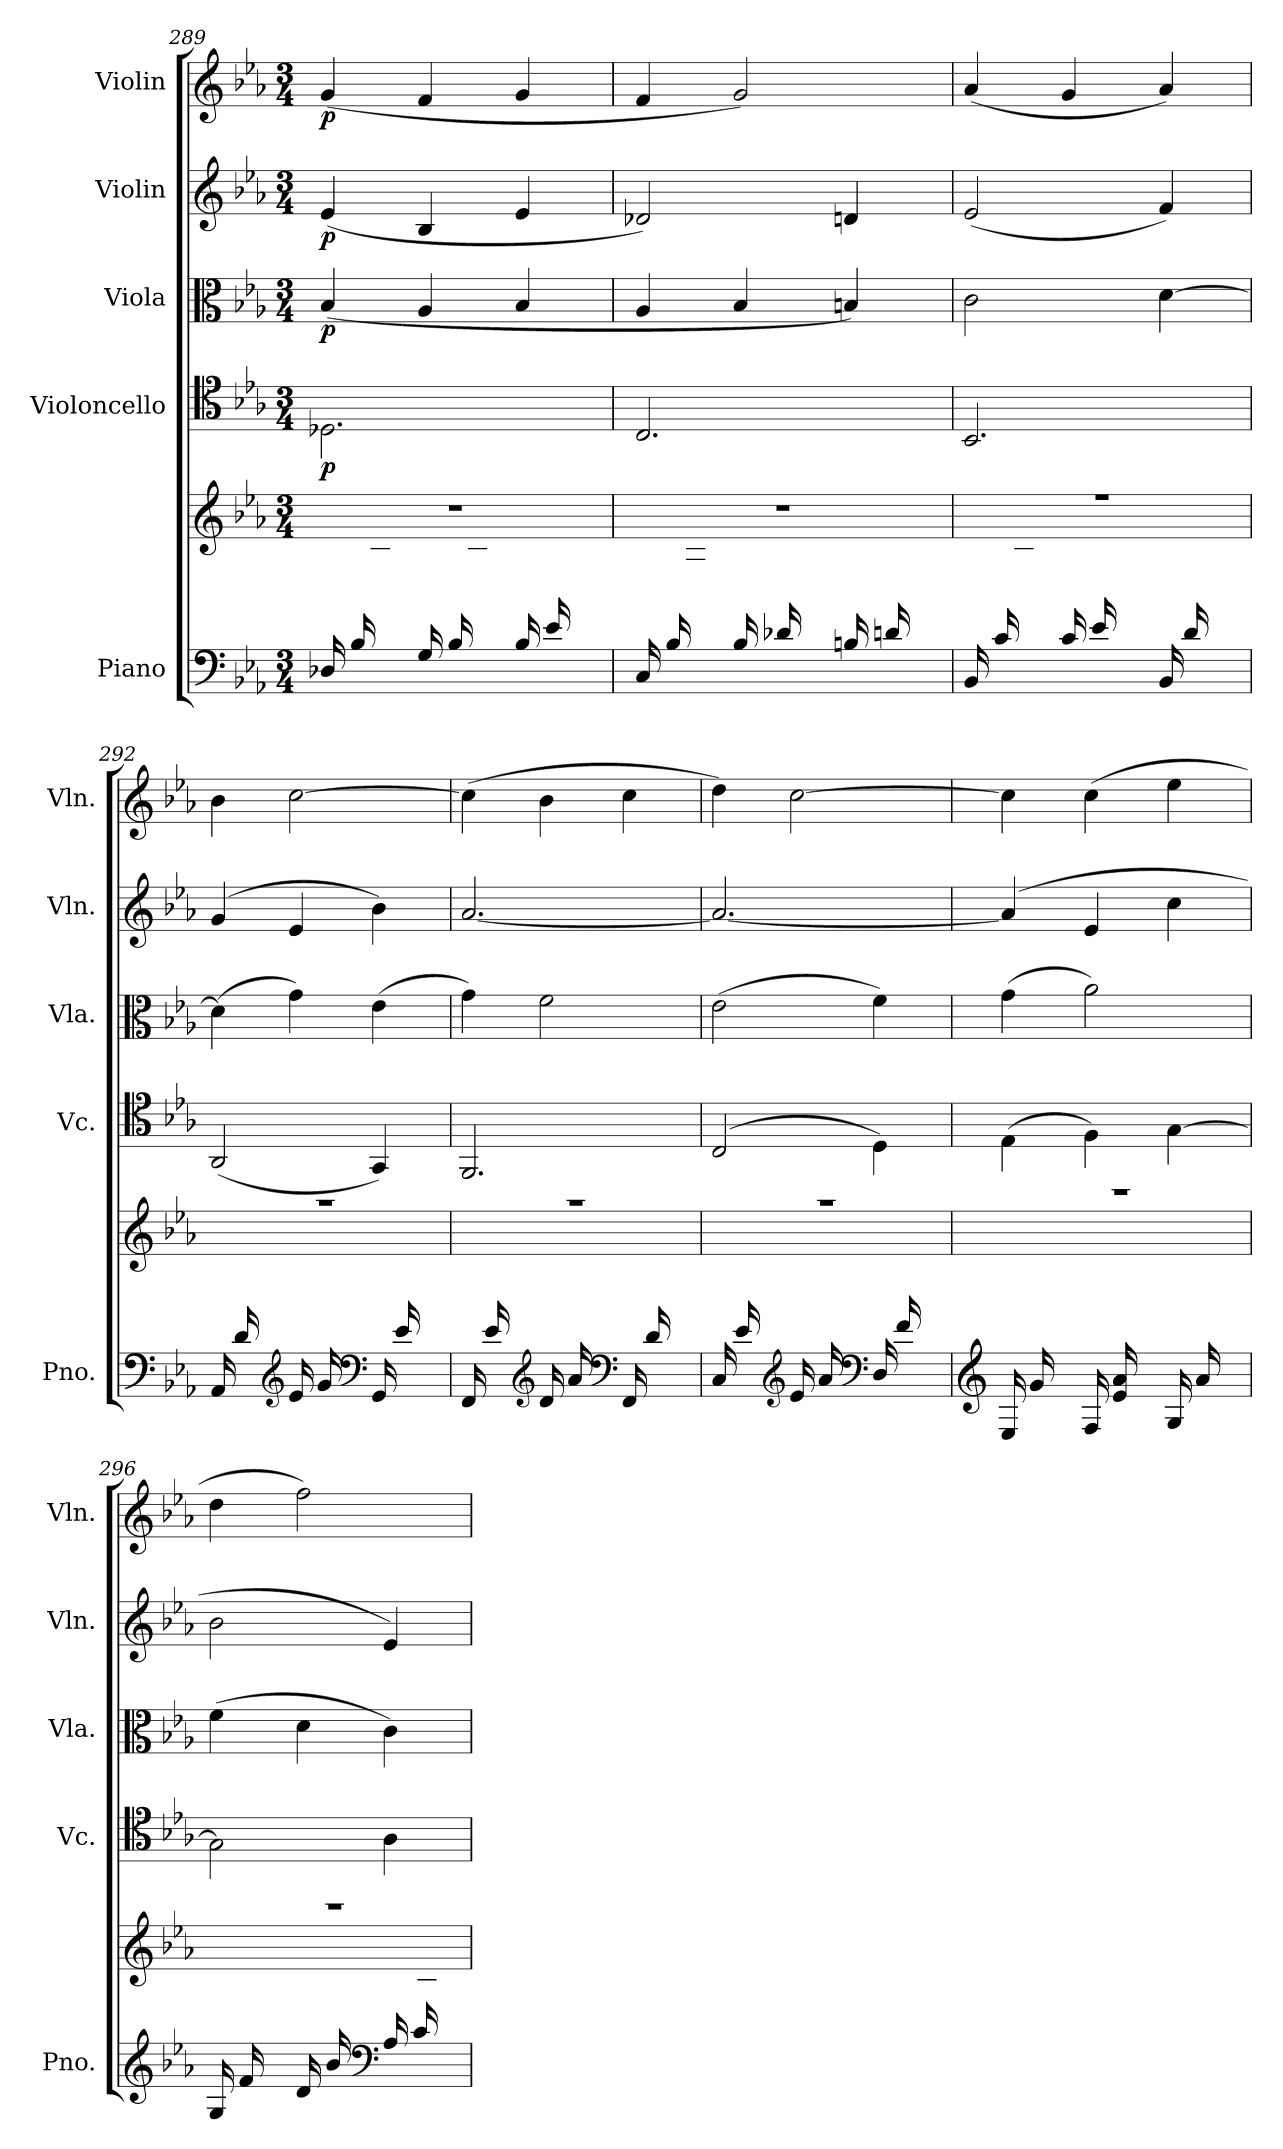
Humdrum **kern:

**kern	**kern	**kern	**dynam	**kern	**dynam	**kern	**dynam	**kern	**dynam
*part5	*part5	*part4	*part4	*part3	*part3	*part2	*part2	*part1	*part1
*staff6	*staff5	*staff4	*staff4	*staff3	*staff3	*staff2	*staff2	*staff1	*staff1
*I"Piano	*	*I"Violoncello	*	*I"Viola	*	*I"Violin	*	*I"Violin	*
*I'Pno.	*	*I'Vc.	*	*I'Vla.	*	*I'Vln.	*	*I'Vln.	*
!!LO:PB:g=z
*clefF4	*clefG2	*clefC4	*	*clefC3	*	*clefG2	*	*clefG2	*
*k[b-e-a-]	*k[b-e-a-]	*k[b-e-a-]	*	*k[b-e-a-]	*	*k[b-e-a-]	*	*k[b-e-a-]	*
*M3/4	*M3/4	*M3/4	*	*M3/4	*	*M3/4	*	*M3/4	*
=289	=289	=289	=289	=289	=289	=289	=289	=289	=289
*	*^	*	*	*	*	*	*	*	*
!	!	!	!	!LO:DY:b	!	!LO:DY:b	!	!LO:DY:b	!	!LO:DY:b
16D-X/LL	2.r	8ryy	2.D-X\	p	(4B-/	p	(4e-/	p	(4g/	p
16B-/	.	.	.	.	.	.	.	.	.	.
8ryy	.	16B-\ 16e-\	.	.	.	.	.	.	.	.
.	.	16g\JJ	.	.	.	.	.	.	.	.
16G/LL	.	8ryy	.	.	4A-/	.	4B-/	.	4f/	.
16B-/	.	.	.	.	.	.	.	.	.	.
8ryy	.	16B-\	.	.	.	.	.	.	.	.
.	.	16f\JJ	.	.	.	.	.	.	.	.
16B-/LL	.	8ryy	.	.	4B-/	.	4e-/	.	4g/	.
16e-/	.	.	.	.	.	.	.	.	.	.
8ryy	.	16e-\	.	.	.	.	.	.	.	.
.	.	16g\JJ	.	.	.	.	.	.	.	.
=290	=290	=290	=290	=290	=290	=290	=290	=290	=290	=290
16C/LL	2.r	8ryy	2.C/	.	4A-/	.	2d-X/)	.	4f/	.
16B-/	.	.	.	.	.	.	.	.	.	.
8ryy	.	16A-\ 16d-X\	.	.	.	.	.	.	.	.
.	.	16f\JJ	.	.	.	.	.	.	.	.
16B-/LL	.	8ryy	.	.	4B-/	.	.	.	2g/)	.
16d-X/	.	.	.	.	.	.	.	.	.	.
8ryy	.	16d-\	.	.	.	.	.	.	.	.
.	.	16g\JJ	.	.	.	.	.	.	.	.
16Bn/LL	.	8ryy	.	.	4Bn/)	.	4dn/	.	.	.
16dn/	.	.	.	.	.	.	.	.	.	.
8ryy	.	16dn\	.	.	.	.	.	.	.	.
.	.	16g\JJ	.	.	.	.	.	.	.	.
=291	=291	=291	=291	=291	=291	=291	=291	=291	=291	=291
16BB-/LL	2.r	8ryy	2.BB-/	.	2c\	.	(2e-/	.	(4a-/	.
16c/	.	.	.	.	.	.	.	.	.	.
8ryy	.	16c\ 16e-\	.	.	.	.	.	.	.	.
.	.	16a-\JJ	.	.	.	.	.	.	.	.
16c/LL	.	8ryy	.	.	.	.	.	.	4g/	.
16e-/	.	.	.	.	.	.	.	.	.	.
8ryy	.	16e-\	.	.	.	.	.	.	.	.
.	.	16g\JJ	.	.	.	.	.	.	.	.
16BB-/LL	.	8ryy	.	.	[4d\	.	4f/)	.	4a-/)	.
16d/	.	.	.	.	.	.	.	.	.	.
8ryy	.	16d\ 16f\	.	.	.	.	.	.	.	.
.	.	16a-\JJ	.	.	.	.	.	.	.	.
!!LO:LB:g=z
=292	=292	=292	=292	=292	=292	=292	=292	=292	=292	=292
16AA-/LL	2.r	8ryy	(2AA-/	.	(4d\]	.	(4g/	.	4b-\	.
16d/	.	.	.	.	.	.	.	.	.	.
8ryy	.	16d\ 16g\	.	.	.	.	.	.	.	.
.	.	16b-\JJ	.	.	.	.	.	.	.	.
*clefG2	*	*	*	*	*	*	*	*	*	*
16e-/LL	.	8ryy	.	.	4g\)	.	4e-/	.	[2cc\	.
16g/	.	.	.	.	.	.	.	.	.	.
8ryy	.	16g\	.	.	.	.	.	.	.	.
.	.	16cc\JJ	.	.	.	.	.	.	.	.
*clefF4	*	*	*	*	*	*	*	*	*	*
16GG/LL	.	8ryy	4GG/)	.	(4e-\	.	4b-\)	.	.	.
16e-/	.	.	.	.	.	.	.	.	.	.
8ryy	.	16e-\ 16b-\	.	.	.	.	.	.	.	.
.	.	16cc\JJ	.	.	.	.	.	.	.	.
=293	=293	=293	=293	=293	=293	=293	=293	=293	=293	=293
16FF/LL	2.r	8ryy	2.FF/	.	4g\)	.	[2.a-/	.	(4cc\]	.
16e-/	.	.	.	.	.	.	.	.	.	.
8ryy	.	16e-\ 16a-\	.	.	.	.	.	.	.	.
.	.	16cc\JJ	.	.	.	.	.	.	.	.
*clefG2	*	*	*	*	*	*	*	*	*	*
16d/LL	.	8ryy	.	.	2f\	.	.	.	4b-\	.
16a-/	.	.	.	.	.	.	.	.	.	.
8ryy	.	16a-\	.	.	.	.	.	.	.	.
.	.	16b-\JJ	.	.	.	.	.	.	.	.
*clefF4	*	*	*	*	*	*	*	*	*	*
16FF/LL	.	8ryy	.	.	.	.	.	.	4cc\	.
16d/	.	.	.	.	.	.	.	.	.	.
8ryy	.	16d\ 16a-\	.	.	.	.	.	.	.	.
.	.	16cc\JJ	.	.	.	.	.	.	.	.
!!LO:PB:g=z
=294	=294	=294	=294	=294	=294	=294	=294	=294	=294	=294
16C/LL	2.r	8ryy	(2C/	.	(2e-\	.	2.a-/_	.	4dd\)	.
16e-/	.	.	.	.	.	.	.	.	.	.
8ryy	.	16e-\ 16a-\	.	.	.	.	.	.	.	.
.	.	16dd\JJ	.	.	.	.	.	.	.	.
*clefG2	*	*	*	*	*	*	*	*	*	*
16e-/LL	.	8ryy	.	.	.	.	.	.	[2cc\	.
16a-/	.	.	.	.	.	.	.	.	.	.
8ryy	.	16a-\	.	.	.	.	.	.	.	.
.	.	16cc\JJ	.	.	.	.	.	.	.	.
*clefF4	*	*	*	*	*	*	*	*	*	*
16D/LL	.	8ryy	4D\)	.	4f\)	.	.	.	.	.
16f/	.	.	.	.	.	.	.	.	.	.
8ryy	.	16f\ 16a-\	.	.	.	.	.	.	.	.
.	.	16cc\JJ	.	.	.	.	.	.	.	.
=295	=295	=295	=295	=295	=295	=295	=295	=295	=295	=295
*clefG2	*	*	*	*	*	*	*	*	*	*
16E-/LL	2.r	8ryy	(4E-\	.	(4g\	.	(4a-/]	.	4cc\]	.
16g/	.	.	.	.	.	.	.	.	.	.
8ryy	.	16g\ 16a-\	.	.	.	.	.	.	.	.
.	.	16cc\JJ	.	.	.	.	.	.	.	.
16F/LL	.	8ryy	4F\)	.	2a-\)	.	4e-/	.	(4cc\	.
16e-/ 16a-/	.	.	.	.	.	.	.	.	.	.
8ryy	.	16e-\ 16a-\	.	.	.	.	.	.	.	.
.	.	16cc\JJ	.	.	.	.	.	.	.	.
16G/LL	.	8ryy	[4G\	.	.	.	4cc\	.	4ee-\	.
16a-/	.	.	.	.	.	.	.	.	.	.
8ryy	.	16a-\ 16cc\	.	.	.	.	.	.	.	.
.	.	16ee-\JJ	.	.	.	.	.	.	.	.
!!LO:LB:g=z
=296	=296	=296	=296	=296	=296	=296	=296	=296	=296	=296
16G/LL	2.r	8ryy	2G\]	.	(4f\	.	2b-\	.	4dd\	.
16f/	.	.	.	.	.	.	.	.	.	.
8ryy	.	16f\ 16b-\	.	.	.	.	.	.	.	.
.	.	16dd\JJ	.	.	.	.	.	.	.	.
16d/LL	.	8ryy	.	.	4d\	.	.	.	2ff\)	.
16b-/	.	.	.	.	.	.	.	.	.	.
8ryy	.	16b-\	.	.	.	.	.	.	.	.
.	.	16ff\JJ	.	.	.	.	.	.	.	.
*clefF4	*	*	*	*	*	*	*	*	*	*
16A-/LL	.	8ryy	4A-\	.	4c\)	.	4e-/)	.	.	.
16c/	.	.	.	.	.	.	.	.	.	.
8ryy	.	16c\ 16d\	.	.	.	.	.	.	.	.
.	.	16f\JJ	.	.	.	.	.	.	.	.
*	*v	*v	*	*	*	*	*	*	*	*
=	=	=	=	=	=	=	=	=	=
*-	*-	*-	*-	*-	*-	*-	*-	*-	*-
